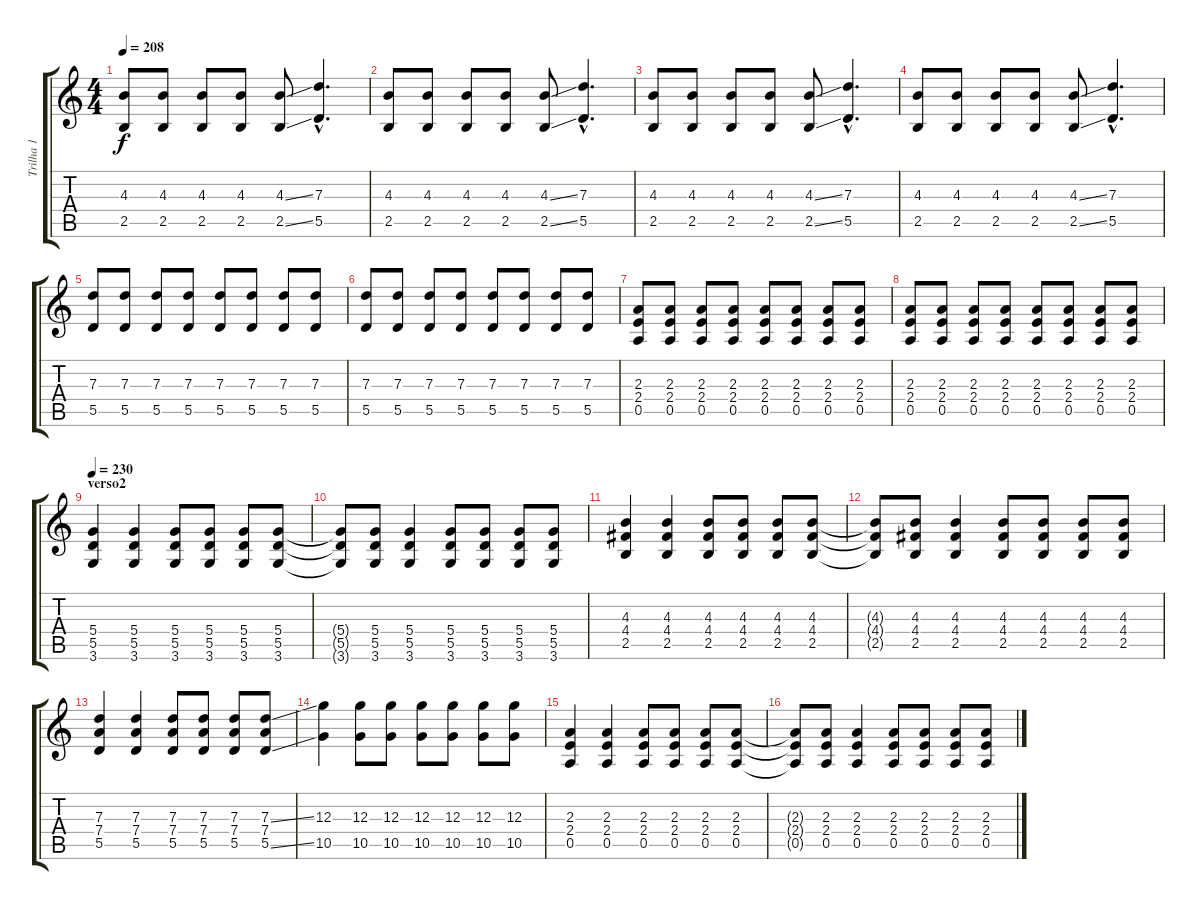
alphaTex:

\track ("Trilha 1" "Trilha 1") {instrument distortionguitar}
\staff {score tabs}
\tuning (E4 B3 G3 D3 A2 E2) {hide}
\ts (4 4)
\tempo 208
\clef g2
\ks c
(4.3 2.5).8{dy f} (4.3 2.5).8 (4.3 2.5).8 (4.3 2.5).8 (4.3{ss} 2.5{ss}).8 (7.3{hac} 5.5{hac}).4{d} |
(4.3 2.5).8 (4.3 2.5).8 (4.3 2.5).8 (4.3 2.5).8 (4.3{ss} 2.5{ss}).8 (7.3{hac} 5.5{hac}).4{d} |
(4.3 2.5).8 (4.3 2.5).8 (4.3 2.5).8 (4.3 2.5).8 (4.3{ss} 2.5{ss}).8 (7.3{hac} 5.5{hac}).4{d} |
(4.3 2.5).8 (4.3 2.5).8 (4.3 2.5).8 (4.3 2.5).8 (4.3{ss} 2.5{ss}).8 (7.3{hac} 5.5{hac}).4{d} |
(7.3 5.5).8 (7.3 5.5).8 (7.3 5.5).8 (7.3 5.5).8 (7.3 5.5).8 (7.3 5.5).8 (7.3 5.5).8 (7.3 5.5).8 |
(7.3 5.5).8 (7.3 5.5).8 (7.3 5.5).8 (7.3 5.5).8 (7.3 5.5).8 (7.3 5.5).8 (7.3 5.5).8 (7.3 5.5).8 |
(2.3 2.4 0.5).8 (2.3 2.4 0.5).8 (2.3 2.4 0.5).8 (2.3 2.4 0.5).8 (2.3 2.4 0.5).8 (2.3 2.4 0.5).8 (2.3 2.4 0.5).8 (2.3 2.4 0.5).8 |
(2.3 2.4 0.5).8 (2.3 2.4 0.5).8 (2.3 2.4 0.5).8 (2.3 2.4 0.5).8 (2.3 2.4 0.5).8 (2.3 2.4 0.5).8 (2.3 2.4 0.5).8 (2.3 2.4 0.5).8 |
\section ("" "verso2")
\tempo 230
(5.4 5.5 3.6).4 (5.4 5.5 3.6).4 (5.4 5.5 3.6).8 (5.4 5.5 3.6).8 (5.4 5.5 3.6).8 (5.4 5.5 3.6).8 |
(5.4{t} 5.5{t} 3.6{t}).8 (5.4 5.5 3.6).8 (5.4 5.5 3.6).4 (5.4 5.5 3.6).8 (5.4 5.5 3.6).8 (5.4 5.5 3.6).8 (5.4 5.5 3.6).8 |
(4.3 4.4 2.5).4 (4.3 4.4 2.5).4 (4.3 4.4 2.5).8 (4.3 4.4 2.5).8 (4.3 4.4 2.5).8 (4.3 4.4 2.5).8 |
(4.3{t} 4.4{t} 2.5{t}).8 (4.3 4.4 2.5).8 (4.3 4.4 2.5).4 (4.3 4.4 2.5).8 (4.3 4.4 2.5).8 (4.3 4.4 2.5).8 (4.3 4.4 2.5).8 |
(7.3 7.4 5.5).4 (7.3 7.4 5.5).4 (7.3 7.4 5.5).8 (7.3 7.4 5.5).8 (7.3 7.4 5.5).8 (7.3{ss} 7.4 5.5{ss}).8 |
(12.3 10.5).4 (12.3 10.5).8 (12.3 10.5).8 (12.3 10.5).8 (12.3 10.5).8 (12.3 10.5).8 (12.3 10.5).8 |
(2.3 2.4 0.5).4 (2.3 2.4 0.5).4 (2.3 2.4 0.5).8 (2.3 2.4 0.5).8 (2.3 2.4 0.5).8 (2.3 2.4 0.5).8 |
(2.3{t} 2.4{t} 0.5{t}).8 (2.3 2.4 0.5).8 (2.3 2.4 0.5).4 (2.3 2.4 0.5).8 (2.3 2.4 0.5).8 (2.3 2.4 0.5).8 (2.3 2.4 0.5).8
